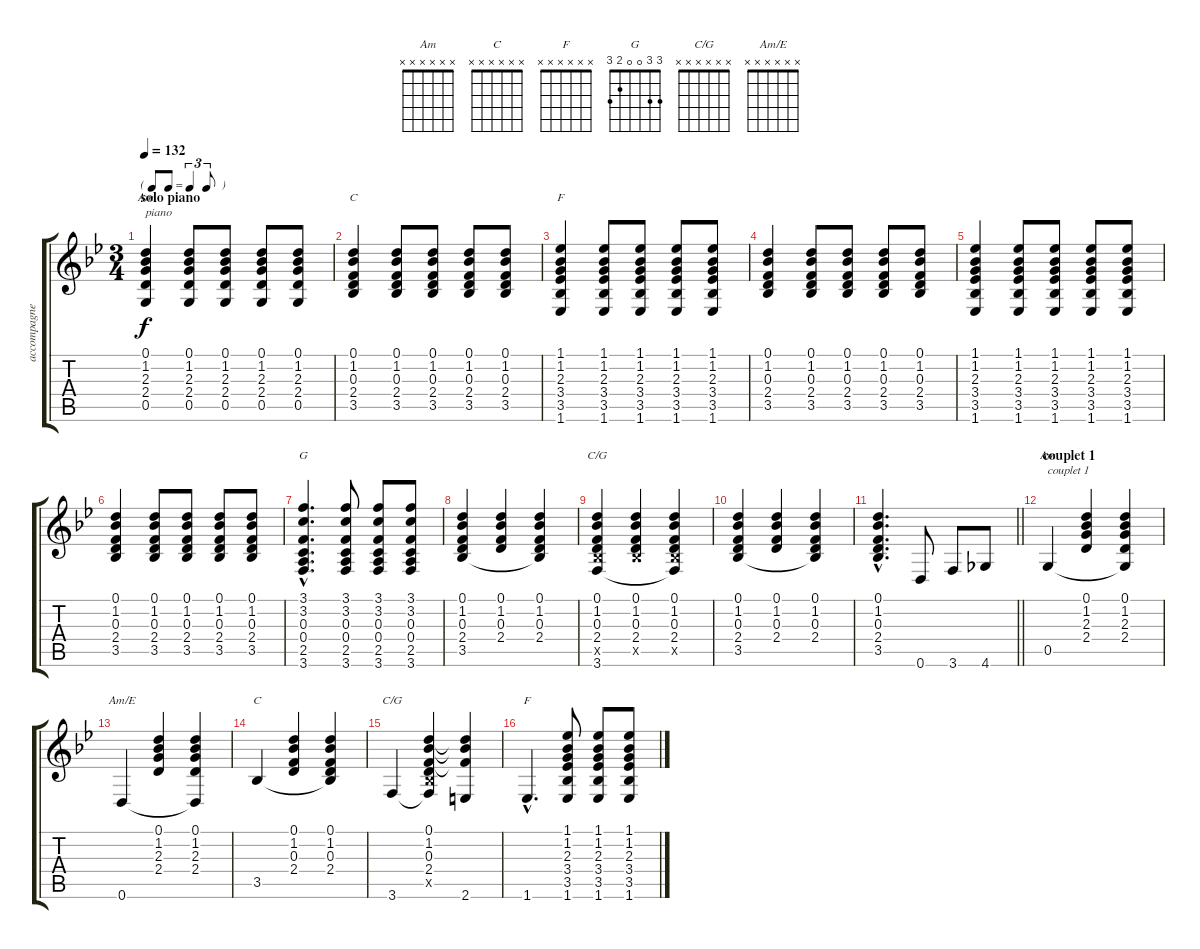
\track ("accompagnement" "accompagne") {instrument acousticguitarnylon}
\staff {score tabs}
\tuning (D4 A3 F3 C3 G2 D2) {hide}
\chord ("Am" 0 1 2 2 0 x)
\chord ("C" 0 1 0 2 3 x)
\chord ("F" 1 1 2 3 3 1) {barre 1}
\chord ("G" 3 3 0 0 2 3)
\chord ("C/G" 0 1 0 2 x 3)
\chord ("Am" x x x x x x)
\chord ("Am/E" x x x x x x)
\chord ("C" x x x x x x)
\chord ("C/G" x x x x x x)
\chord ("F" x x x x x x)
\ts (3 4)
\tf triplet8th
\section ("" "solo piano")
\tempo 132
\clef g2
\ks bb
(0.1 1.2 2.3 2.4 0.5).4{ch "Am" txt "piano" dy f} (0.1 1.2 2.3 2.4 0.5).8 (0.1 1.2 2.3 2.4 0.5).8 (0.1 1.2 2.3 2.4 0.5).8 (0.1 1.2 2.3 2.4 0.5).8 |
(0.1 1.2 0.3 2.4 3.5).4{ch "C"} (0.1 1.2 0.3 2.4 3.5).8 (0.1 1.2 0.3 2.4 3.5).8 (0.1 1.2 0.3 2.4 3.5).8 (0.1 1.2 0.3 2.4 3.5).8 |
(1.1 1.2 2.3 3.4 3.5 1.6).4{ch "F"} (1.1 1.2 2.3 3.4 3.5 1.6).8 (1.1 1.2 2.3 3.4 3.5 1.6).8 (1.1 1.2 2.3 3.4 3.5 1.6).8 (1.1 1.2 2.3 3.4 3.5 1.6).8 |
(0.1 1.2 0.3 2.4 3.5).4 (0.1 1.2 0.3 2.4 3.5).8 (0.1 1.2 0.3 2.4 3.5).8 (0.1 1.2 0.3 2.4 3.5).8 (0.1 1.2 0.3 2.4 3.5).8 |
(1.1 1.2 2.3 3.4 3.5 1.6).4 (1.1 1.2 2.3 3.4 3.5 1.6).8 (1.1 1.2 2.3 3.4 3.5 1.6).8 (1.1 1.2 2.3 3.4 3.5 1.6).8 (1.1 1.2 2.3 3.4 3.5 1.6).8 |
(0.1 1.2 0.3 2.4 3.5).4 (0.1 1.2 0.3 2.4 3.5).8 (0.1 1.2 0.3 2.4 3.5).8 (0.1 1.2 0.3 2.4 3.5).8 (0.1 1.2 0.3 2.4 3.5).8 |
(3.1{hac} 3.2{hac} 0.3{hac} 0.4{hac} 2.5{hac} 3.6{hac}).4{d ch "G"} (3.1 3.2 0.3 0.4 2.5 3.6).8 (3.1 3.2 0.3 0.4 2.5 3.6).8 (3.1 3.2 0.3 0.4 2.5 3.6).8 |
(0.1 1.2 0.3 2.4 3.5).4 (0.1 1.2 0.3 2.4).4 (0.1 1.2 0.3 2.4 3.5{t}).4 |
(0.1 1.2 0.3 2.4 3.5{x} 3.6).4{ch "C/G"} (0.1 1.2 0.3 2.4 3.5{x}).4 (0.1 1.2 0.3 2.4 3.5{x} 3.6{t}).4 |
(0.1 1.2 0.3 2.4 3.5).4 (0.1 1.2 0.3 2.4).4 (0.1 1.2 0.3 2.4 3.5{t}).4 |
\barLineRight lightlight
(0.1{hac} 1.2{hac} 0.3{hac} 2.4{hac} 3.5{hac}).4{d} 0.6.8 3.6.8 4.6.8 |
\section ("" "couplet 1")
0.5.4{ch "Am" txt "couplet 1"} (0.1 1.2 2.3 2.4).4 (0.1 1.2 2.3 2.4 0.5{t}).4 |
0.6.4{ch "Am/E"} (0.1 1.2 2.3 2.4).4 (0.1 1.2 2.3 2.4 0.6{t}).4 |
3.5.4{ch "C"} (0.1 1.2 0.3 2.4).4 (0.1 1.2 0.3 2.4 3.5{t}).4 |
3.6.4{ch "C/G"} (0.1 1.2 0.3 2.4 3.5{x} 3.6{t}).4 (0.1{t} 1.2{t} 0.3{t} 2.6).4 |
1.6{hac}.4{d ch "F"} (1.1 1.2 2.3 3.4 3.5 1.6).8 (1.1 1.2 2.3 3.4 3.5 1.6).8 (1.1 1.2 2.3 3.4 3.5 1.6).8
